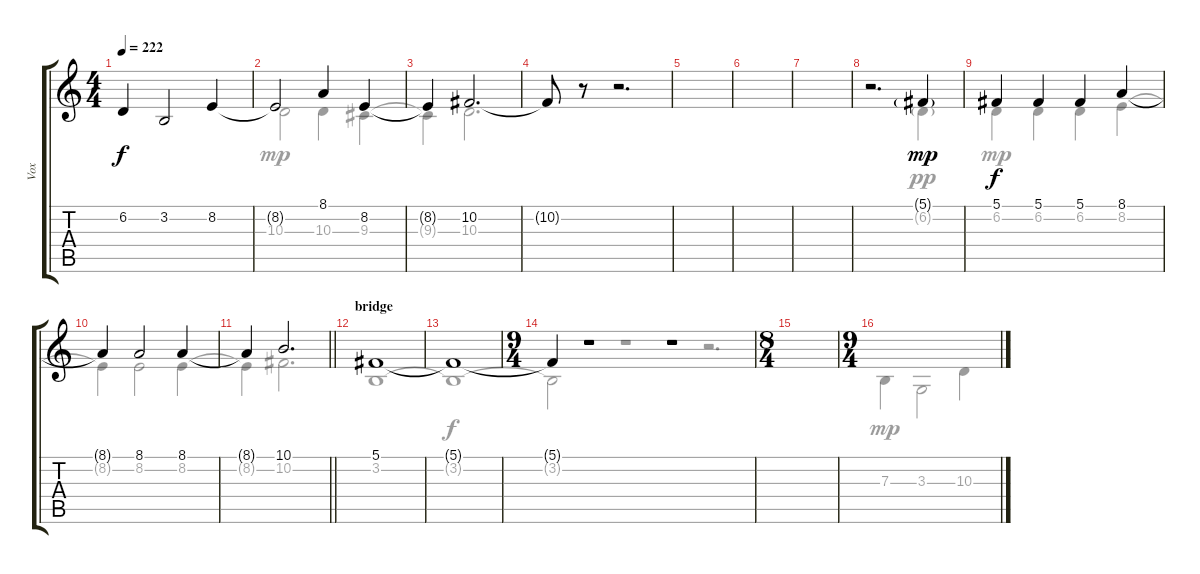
\track ("Vox" "Vox") {instrument oboe}
\staff {score tabs}
\tuning (Db4 Ab3 E3 B2 Gb2 B1) {hide}
\voice
\ts (4 4)
\tempo 222
\clef g2
\ks c
6.2{t}.4{dy f} 3.2.2 8.2.4 |
8.2{t}.2 8.1.4 8.2.4 |
8.2{t}.4 10.2.2{d} |
10.2{t}.8 r.8 r.2{d} |
|
|
|
r.2{d} 5.1{g}.4{dy mp} |
5.1.4{dy f} 5.1.4 5.1.4 8.1.4 |
8.1{t}.4 8.1.2 8.1.4 |
\barLineRight lightlight
8.1{t}.4 10.1.2{d} |
\section ("" "bridge")
5.1.1 |
5.1{t}.1 |
\ts (9 4)
5.1{t}.4 r.1 r.1 |
\ts (8 4)
|
\ts (9 4)
\voice
\clef g2
\ottava regular
\simile none
\ks c
7.3{t}.4{dy mp} 3.3.2 10.3.4 |
10.3{t}.2 10.3.4 9.3.4 |
9.3{t}.4 10.3.2{d} |
|
|
|
|
r.2{d} 6.2{g}.4{dy pp} |
6.2.4{dy mp} 6.2.4 6.2.4 8.2.4 |
8.2{t}.4 8.2.2 8.2.4 |
\barLineRight lightlight
8.2{t}.4 10.2.2{d} |
3.2.1 |
3.2{t}.1{dy f} |
3.2{t}.2 r.1 r.2{d} |
|
